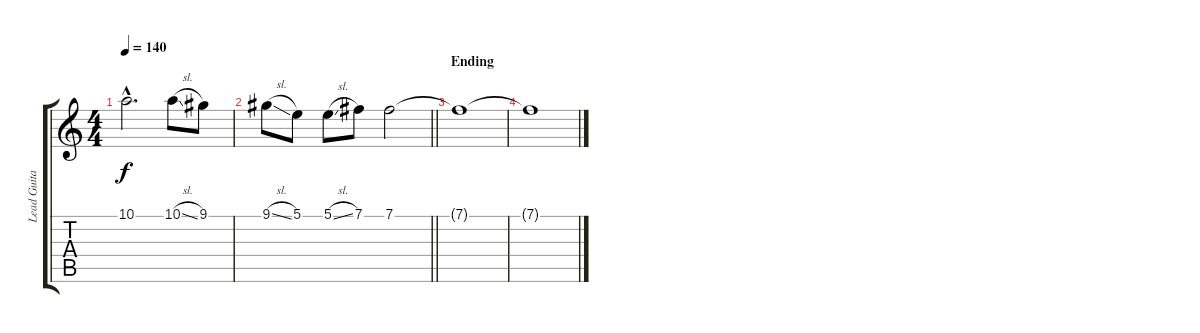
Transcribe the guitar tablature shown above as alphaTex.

\track ("Lead Guitar" "Lead Guita") {instrument distortionguitar}
\staff {score tabs}
\tuning (B3 Gb3 D3 A2 E2 B1) {hide}
\ts (4 4)
\tempo 140
\clef g2
\ks c
10.1{hac}.2{d dy f} 10.1{sl}.8 9.1.8 |
\barLineRight lightlight
9.1{sl}.8 5.1.8 5.1{sl}.8 7.1.8 7.1.2 |
\section ("" "Ending")
7.1{t}.1 |
7.1{t}.1
